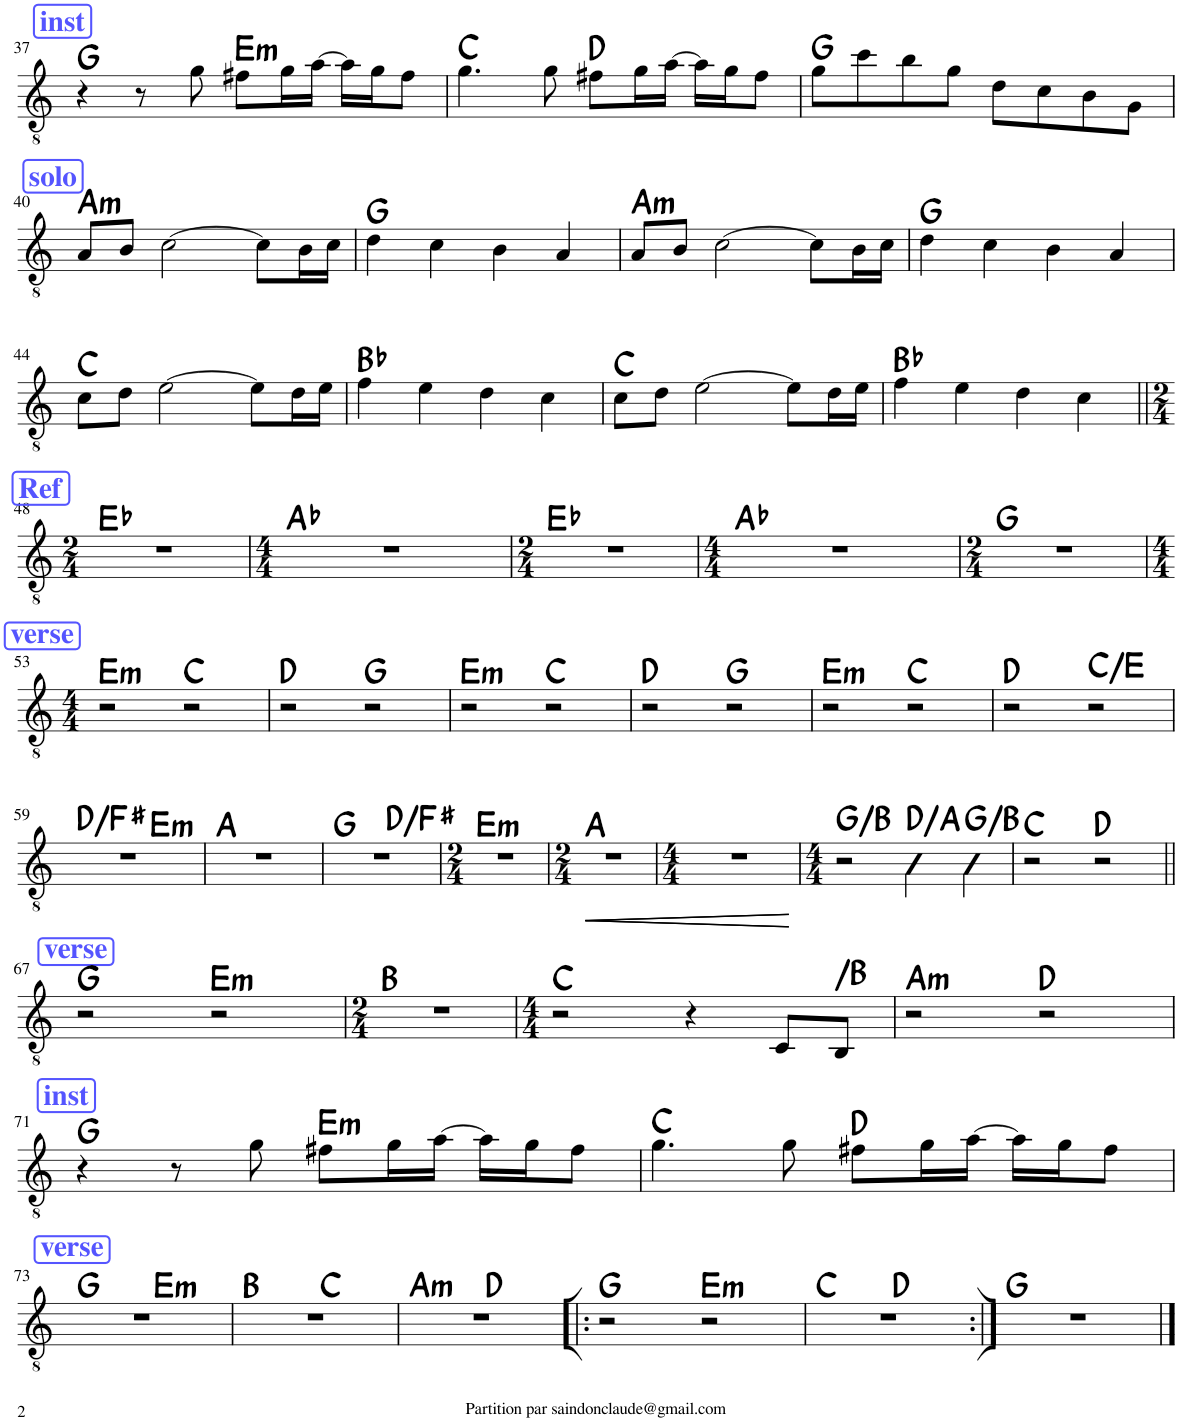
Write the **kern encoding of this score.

**kern	**dynam	**harte
*part1	*part1	*part1
*staff1	*staff1	*
*I"Classical Guitar	*	*
*I'Guit.	*	*
!!LO:PB:g=z
*clefGv2	*	*
*k[]	*	*
*M4/4	*	*
!!LO:REH:place=s1:a:B:cj:color=#5555FF:fs=14:t=inst
=37	=37	=37
4r	.	G:maj
8r	.	.
8g\	.	.
!	!	!LO:H:kt=m
8f#X\L	.	E:min
16g\L	.	.
[16a\JJ	.	.
16a\LL]	.	.
16g\J	.	.
8f#\J	.	.
=38	=38	=38
4.g\	.	C:maj
8g\	.	.
8f#X\L	.	D:maj
16g\L	.	.
[16a\JJ	.	.
16a\LL]	.	.
16g\J	.	.
8f#\J	.	.
=39	=39	=39
8g\L	.	G:maj
8cc\	.	.
8b\	.	.
8g\J	.	.
8d\L	.	.
8c\	.	.
8B\	.	.
8G\J	.	.
!!LO:LB:g=z
!!LO:REH:place=s1:a:B:cj:color=#5555FF:fs=14:t=solo
=40	=40	=40
!	!	!LO:H:kt=m
8A/L	.	A:min
8B/J	.	.
[2c\	.	.
8c\L]	.	.
16B\L	.	.
16c\JJ	.	.
=41	=41	=41
4d\	.	G:maj
4c\	.	.
4B\	.	.
4A/	.	.
=42	=42	=42
!	!	!LO:H:kt=m
8A/L	.	A:min
8B/J	.	.
[2c\	.	.
8c\L]	.	.
16B\L	.	.
16c\JJ	.	.
=43	=43	=43
4d\	.	G:maj
4c\	.	.
4B\	.	.
4A/	.	.
!!LO:LB:g=z
=44	=44	=44
8c\L	.	C:maj
8d\J	.	.
[2e\	.	.
8e\L]	.	.
16d\L	.	.
16e\JJ	.	.
=45	=45	=45
4f\	.	Bb:maj
4e\	.	.
4d\	.	.
4c\	.	.
=46	=46	=46
8c\L	.	C:maj
8d\J	.	.
[2e\	.	.
8e\L]	.	.
16d\L	.	.
16e\JJ	.	.
=47	=47	=47
4f\	.	Bb:maj
4e\	.	.
4d\	.	.
4c\	.	.
!!LO:LB:g=z
!!LO:REH:place=s1:a:B:cj:color=#5555FF:fs=14:t=Ref
=48||	=48||	=48||
*M2/4	*	*
2r	.	Eb:maj
=49	=49	=49
*M4/4	*	*
1r	.	Ab:maj
=50	=50	=50
*M2/4	*	*
2r	.	Eb:maj
=51	=51	=51
*M4/4	*	*
1r	.	Ab:maj
=52	=52	=52
*M2/4	*	*
2r	.	G:maj
!!LO:LB:g=z
!!LO:REH:place=s1:a:B:cj:color=#5555FF:fs=14:t=verse
=53	=53	=53
*M4/4	*	*
!	!	!LO:H:kt=m
2r	.	E:min
2r	.	C:maj
=54	=54	=54
2r	.	D:maj
2r	.	G:maj
=55	=55	=55
!	!	!LO:H:kt=m
2r	.	E:min
2r	.	C:maj
=56	=56	=56
2r	.	D:maj
2r	.	G:maj
=57	=57	=57
!	!	!LO:H:kt=m
2r	.	E:min
2r	.	C:maj
=58	=58	=58
2r	.	D:maj
2r	.	C:maj/3
!!LO:LB:g=z
=59	=59	=59
*^	*	*
1r	2ryy	.	D:maj/3
!	!	!	!LO:H:kt=m
.	2ryy	.	E:min
*v	*v	*	*
=60	=60	=60
1r	.	A:maj
=61	=61	=61
*^	*	*
1r	2ryy	.	G:maj
.	2ryy	.	D:maj/3
*v	*v	*	*
=62	=62	=62
*M2/4	*	*
*^	*	*
!	!	!	!LO:H:kt=m
*v	*v	*	*
2r	.	E:min
=63	=63	=63
*M2/4	*	*
!	!LO:HP:b	!
2r	<	A:maj
=64	=64	=64
*M4/4	*	*
!	!LO:HP:b	!
1r	<	.
.	[ [	.
=65	=65	=65
*M4/4	*	*
2r	.	G:maj/3
4A\	.	D:maj/5
4B\	.	G:maj/3
=66	=66	=66
2r	.	C:maj
2r	.	D:maj
!!LO:LB:g=z
!!LO:REH:place=s1:a:B:cj:color=#5555FF:fs=14:t=verse
=67||	=67||	=67||
2r	.	G:maj
!	!	!LO:H:kt=m
2r	.	E:min
=68	=68	=68
*M2/4	*	*
2r	.	B:maj
=69	=69	=69
*M4/4	*	*
2r	.	C:maj
4r	.	.
8C/L	.	.
!	!	!LO:H:kt=N.C.
8BB/J	.	N
=70	=70	=70
!	!	!LO:H:kt=m
2r	.	A:min
2r	.	D:maj
!!LO:LB:g=z
!!LO:REH:place=s1:a:B:cj:color=#5555FF:fs=14:t=inst
=71	=71	=71
4r	.	G:maj
8r	.	.
8g\	.	.
!	!	!LO:H:kt=m
8f#X\L	.	E:min
16g\L	.	.
[16a\JJ	.	.
16a\LL]	.	.
16g\J	.	.
8f#\J	.	.
=72	=72	=72
4.g\	.	C:maj
8g\	.	.
8f#X\L	.	D:maj
16g\L	.	.
[16a\JJ	.	.
16a\LL]	.	.
16g\J	.	.
8f#\J	.	.
!!LO:LB:g=z
!!LO:REH:place=s1:a:B:cj:color=#5555FF:fs=14:t=verse
=73	=73	=73
*^	*	*
1r	2ryy	.	G:maj
!	!	!	!LO:H:kt=m
.	2ryy	.	E:min
=74	=74	=74	=74
1r	2ryy	.	B:maj
.	2ryy	.	C:maj
=75	=75	=75	=75
!	!	!	!LO:H:kt=m
1r	2ryy	.	A:min
.	2ryy	.	D:maj
*v	*v	*	*
=76!|:	=76!|:	=76!|:
2r	.	G:maj
!	!	!LO:H:kt=m
2r	.	E:min
=77	=77	=77
*^	*	*
1r	2ryy	.	C:maj
.	2ryy	.	D:maj
*v	*v	*	*
=78:|!	=78:|!	=78:|!
1r	.	G:maj
==	==	==
*-	*-	*-
